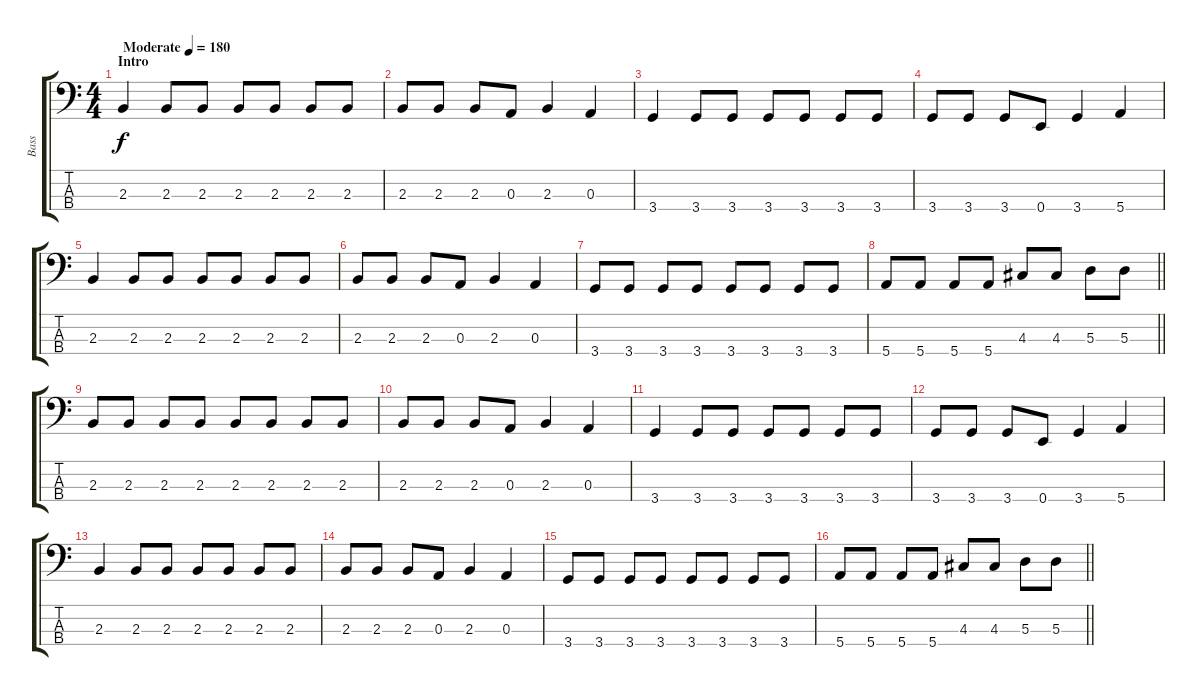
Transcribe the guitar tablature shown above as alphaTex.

\track ("Bass" "Bass") {instrument acousticbass}
\staff {score tabs}
\tuning (G2 D2 A1 E1) {hide}
\ts (4 4)
\section ("" "Intro")
\tempo (180 "Moderate")
\clef f4
\ks c
2.3.4{dy f instrument acousticbass} 2.3.8 2.3.8 2.3.8 2.3.8 2.3.8 2.3.8 |
2.3.8 2.3.8 2.3.8 0.3.8 2.3.4 0.3.4 |
3.4.4 3.4.8 3.4.8 3.4.8 3.4.8 3.4.8 3.4.8 |
3.4.8 3.4.8 3.4.8 0.4.8 3.4.4 5.4.4 |
2.3.4 2.3.8 2.3.8 2.3.8 2.3.8 2.3.8 2.3.8 |
2.3.8 2.3.8 2.3.8 0.3.8 2.3.4 0.3.4 |
3.4.8 3.4.8 3.4.8 3.4.8 3.4.8 3.4.8 3.4.8 3.4.8 |
\barLineRight lightlight
5.4.8 5.4.8 5.4.8 5.4.8 4.3.8 4.3.8 5.3.8 5.3.8 |
2.3.8 2.3.8 2.3.8 2.3.8 2.3.8 2.3.8 2.3.8 2.3.8 |
2.3.8 2.3.8 2.3.8 0.3.8 2.3.4 0.3.4 |
3.4.4 3.4.8 3.4.8 3.4.8 3.4.8 3.4.8 3.4.8 |
3.4.8 3.4.8 3.4.8 0.4.8 3.4.4 5.4.4 |
2.3.4 2.3.8 2.3.8 2.3.8 2.3.8 2.3.8 2.3.8 |
2.3.8 2.3.8 2.3.8 0.3.8 2.3.4 0.3.4 |
3.4.8 3.4.8 3.4.8 3.4.8 3.4.8 3.4.8 3.4.8 3.4.8 |
\barLineRight lightlight
5.4.8 5.4.8 5.4.8 5.4.8 4.3.8 4.3.8 5.3.8 5.3.8
